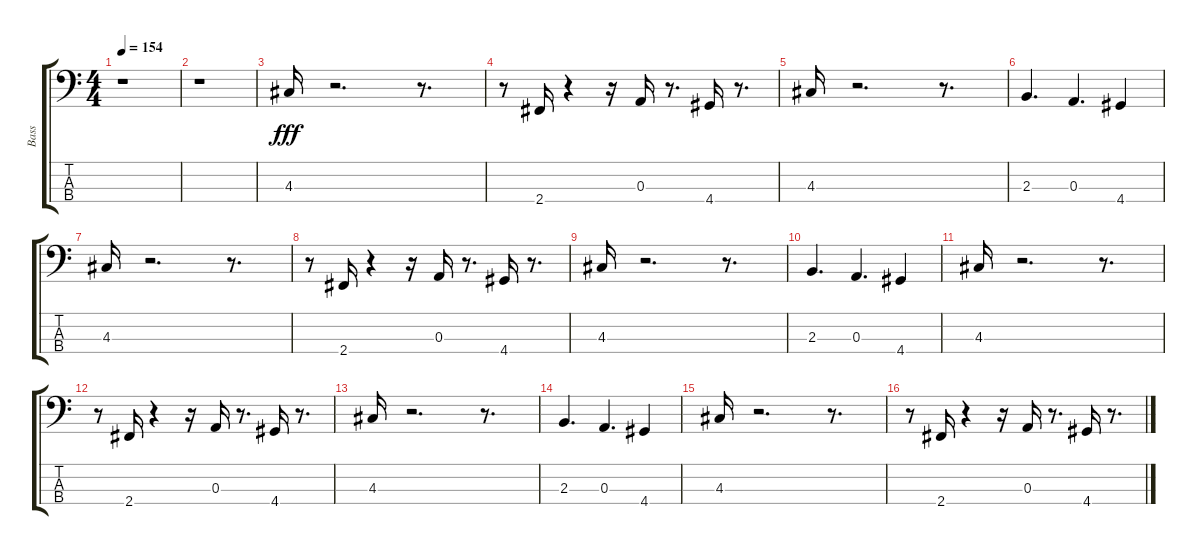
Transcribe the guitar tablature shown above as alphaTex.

\track ("Bass" "Bass") {instrument slapbass1}
\staff {score tabs}
\tuning (G2 D2 A1 E1) {hide}
\ts (4 4)
\tempo 154
\clef f4
\ks c
r.1{dy fff instrument slapbass1} |
r.1 |
4.3.16 r.2{d} r.8{d} |
r.8 2.4.16 r.4 r.16 0.3.16 r.8{d} 4.4.16 r.8{d} |
4.3.16 r.2{d} r.8{d} |
2.3.4{d} 0.3.4{d} 4.4.4 |
4.3.16 r.2{d} r.8{d} |
r.8 2.4.16 r.4 r.16 0.3.16 r.8{d} 4.4.16 r.8{d} |
4.3.16 r.2{d} r.8{d} |
2.3.4{d} 0.3.4{d} 4.4.4 |
4.3.16 r.2{d} r.8{d} |
r.8 2.4.16 r.4 r.16 0.3.16 r.8{d} 4.4.16 r.8{d} |
4.3.16 r.2{d} r.8{d} |
2.3.4{d} 0.3.4{d} 4.4.4 |
4.3.16 r.2{d} r.8{d} |
r.8 2.4.16 r.4 r.16 0.3.16 r.8{d} 4.4.16 r.8{d}
